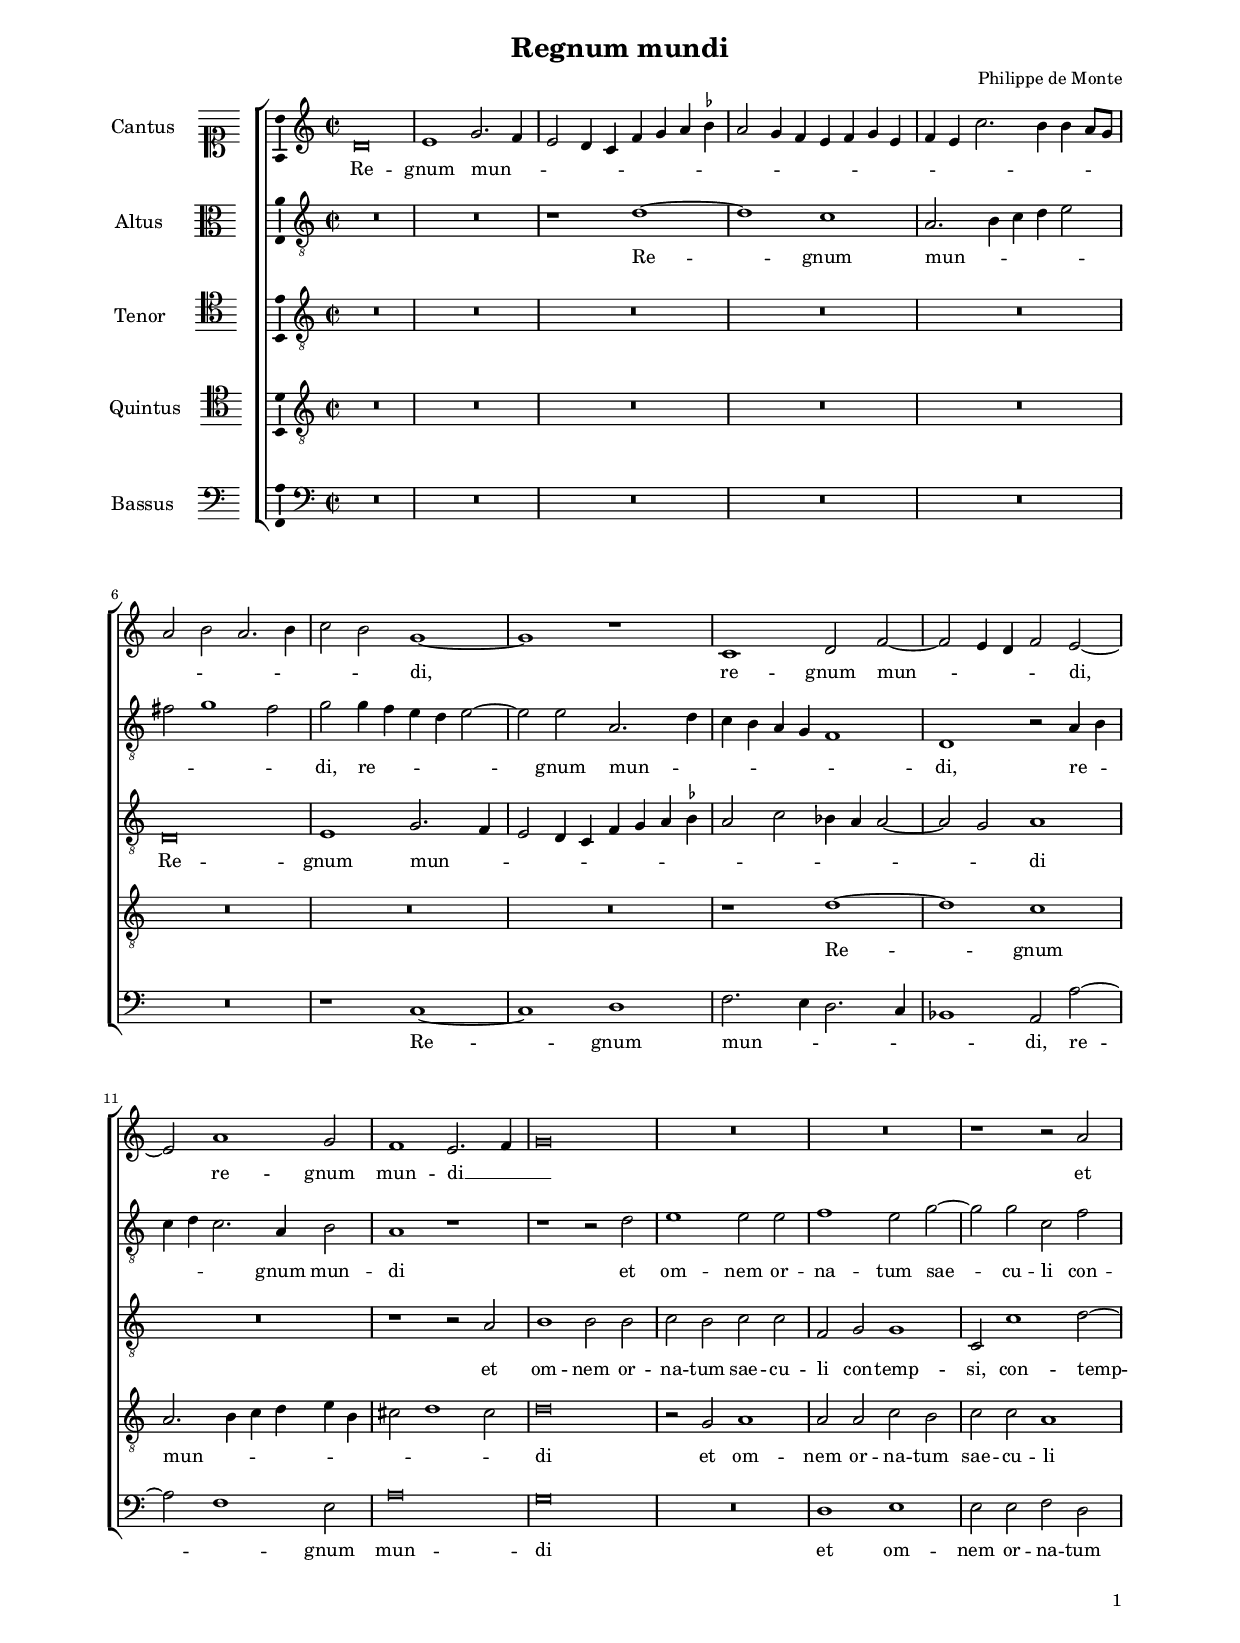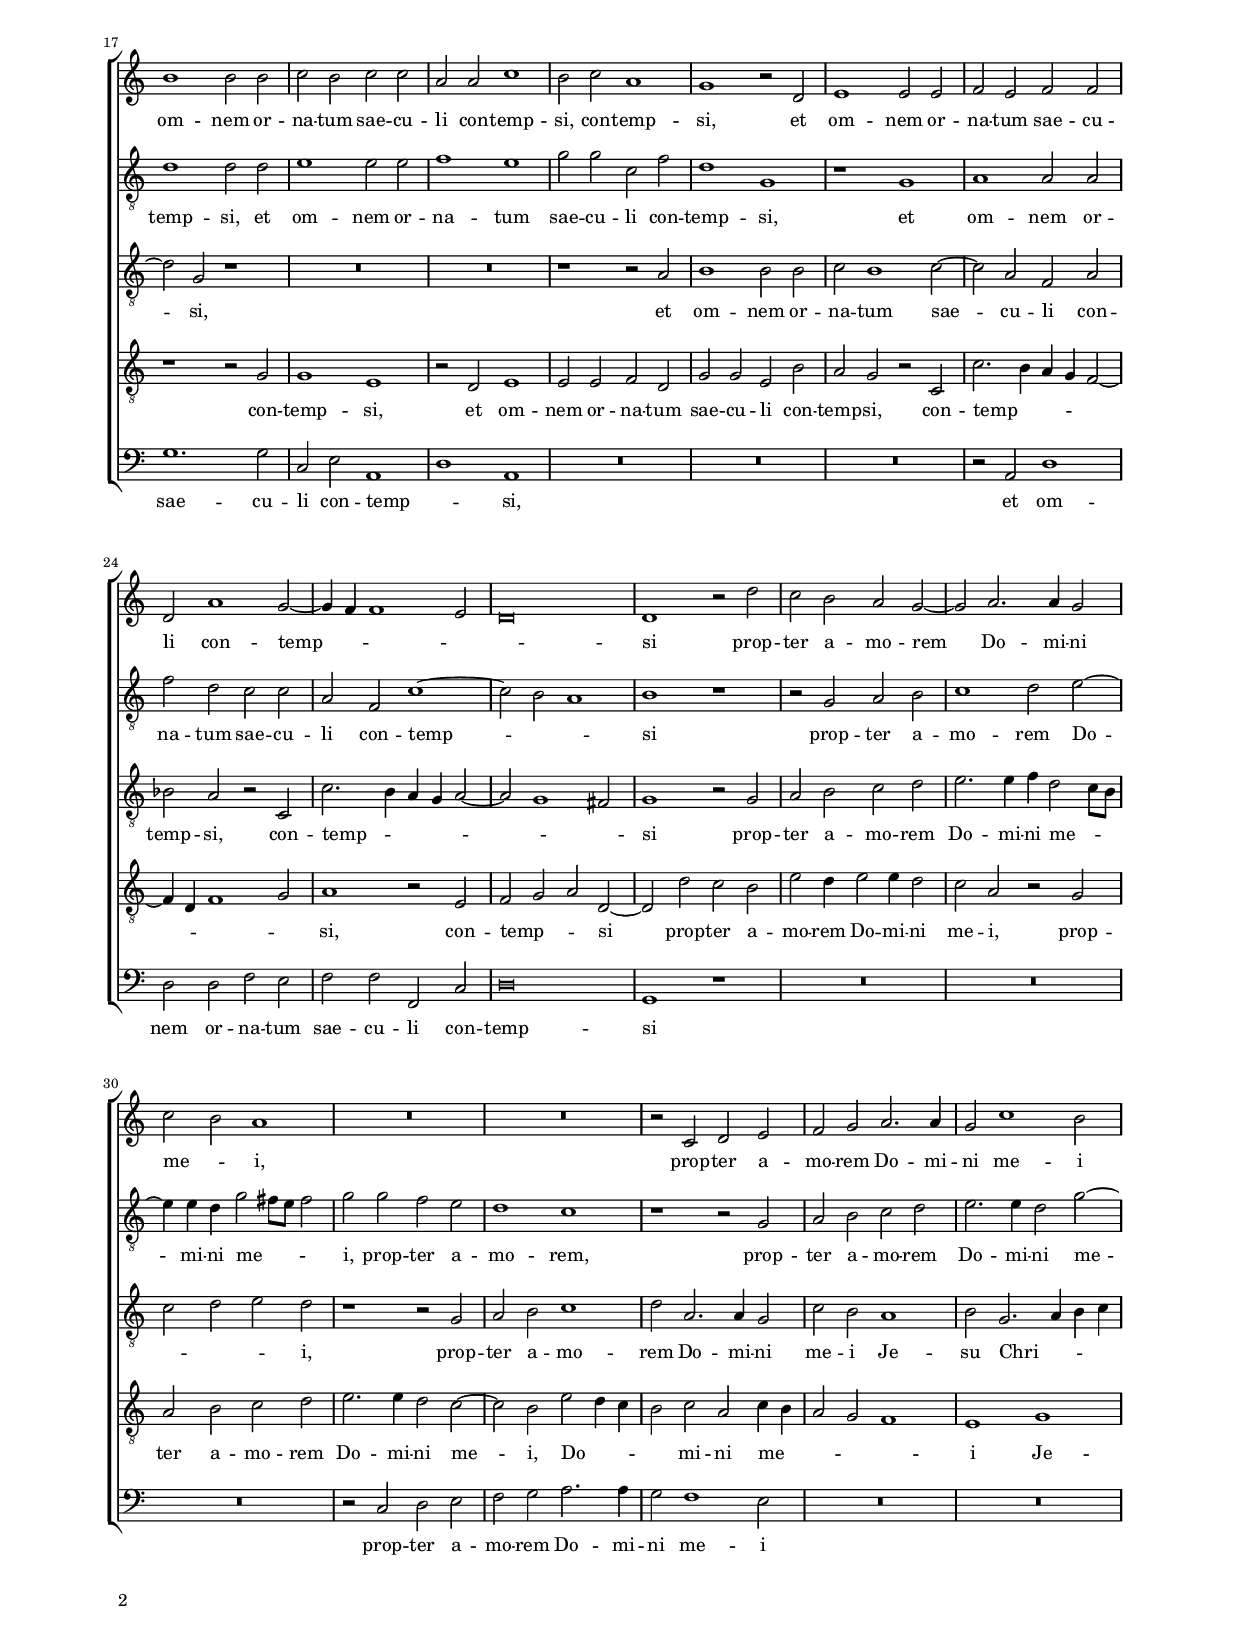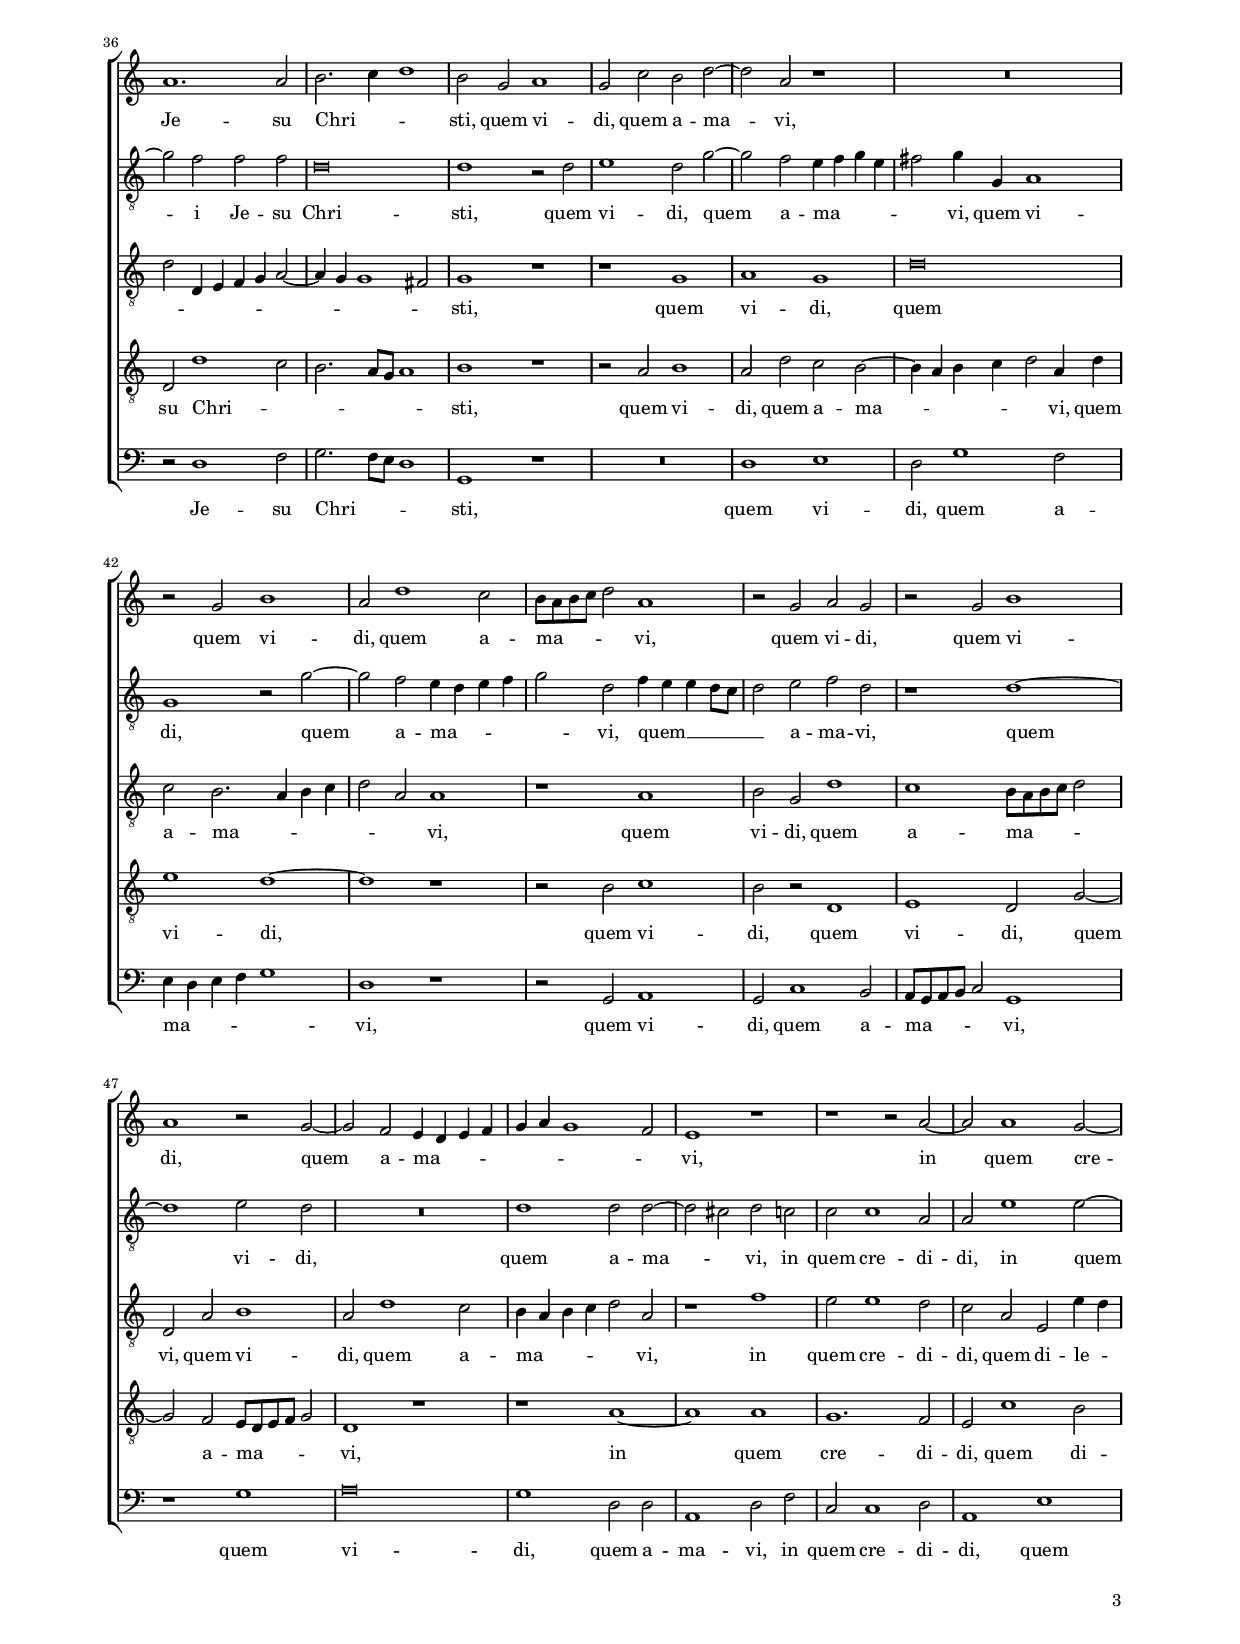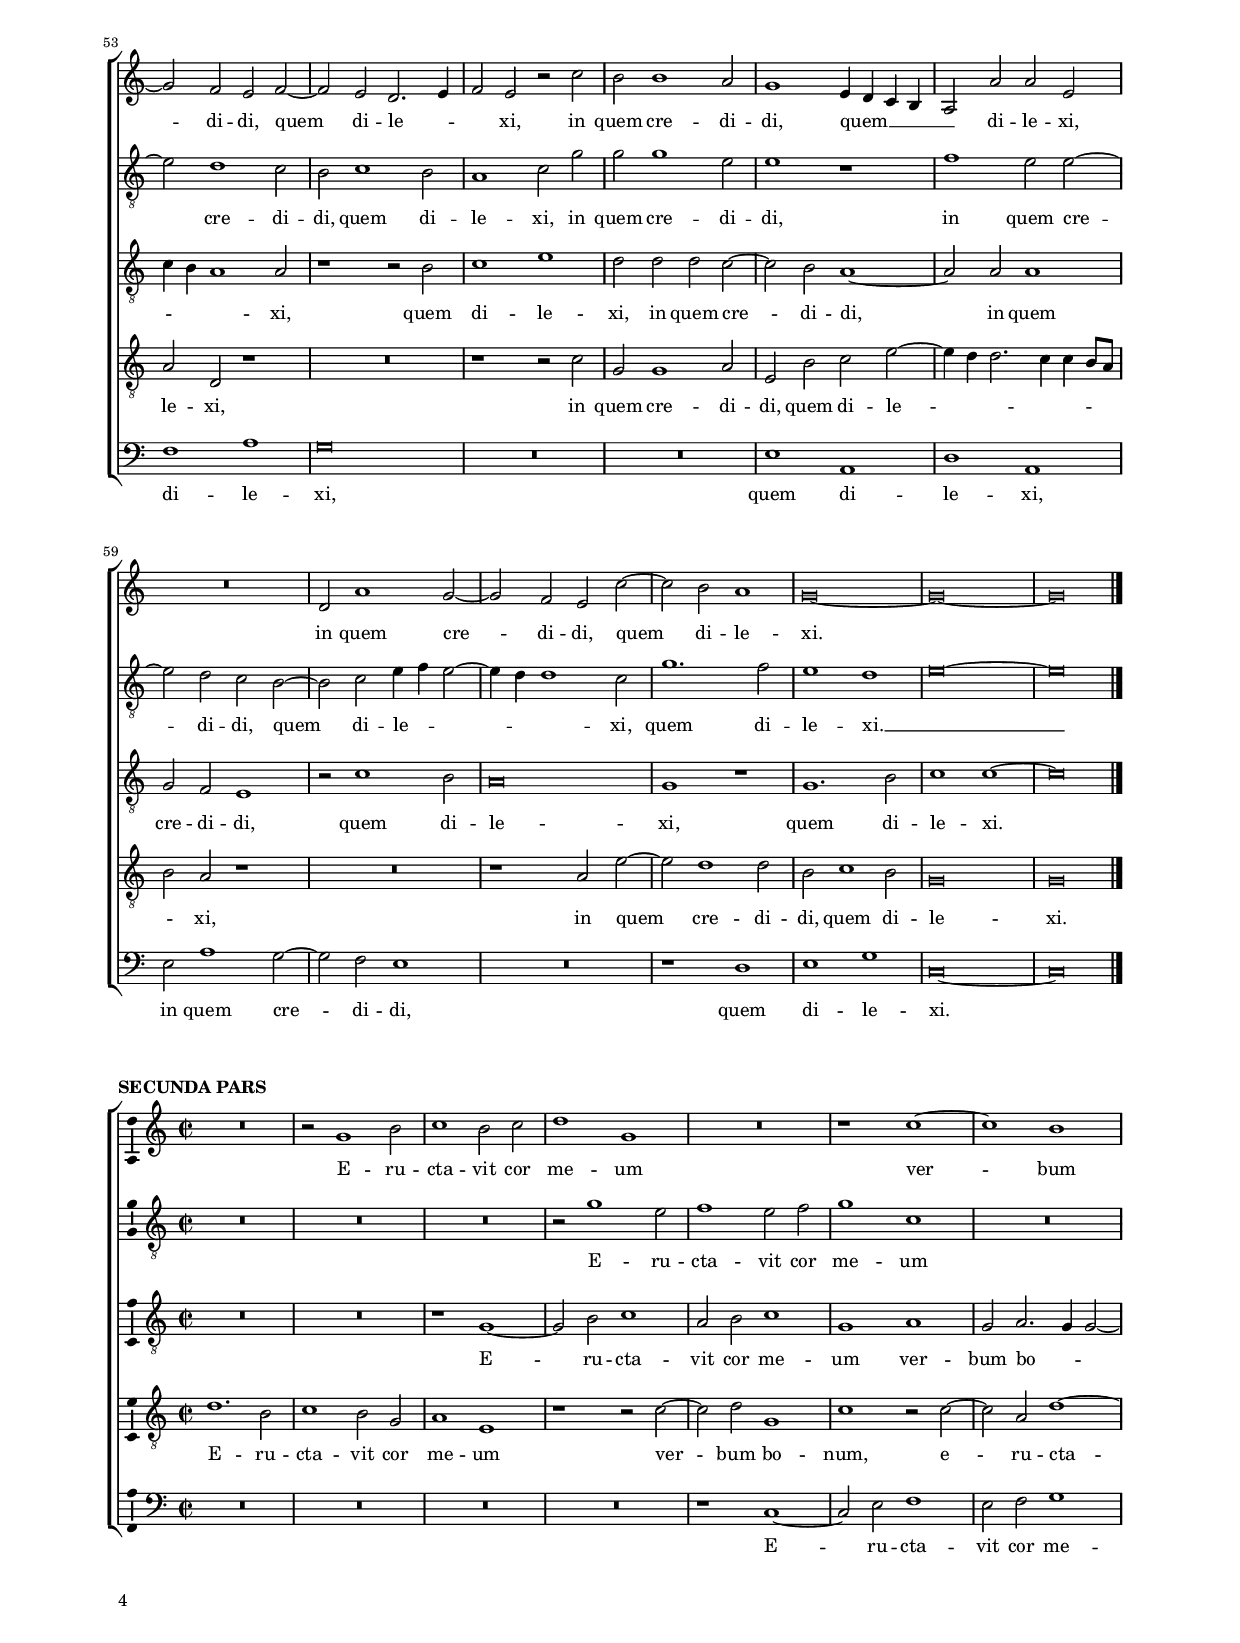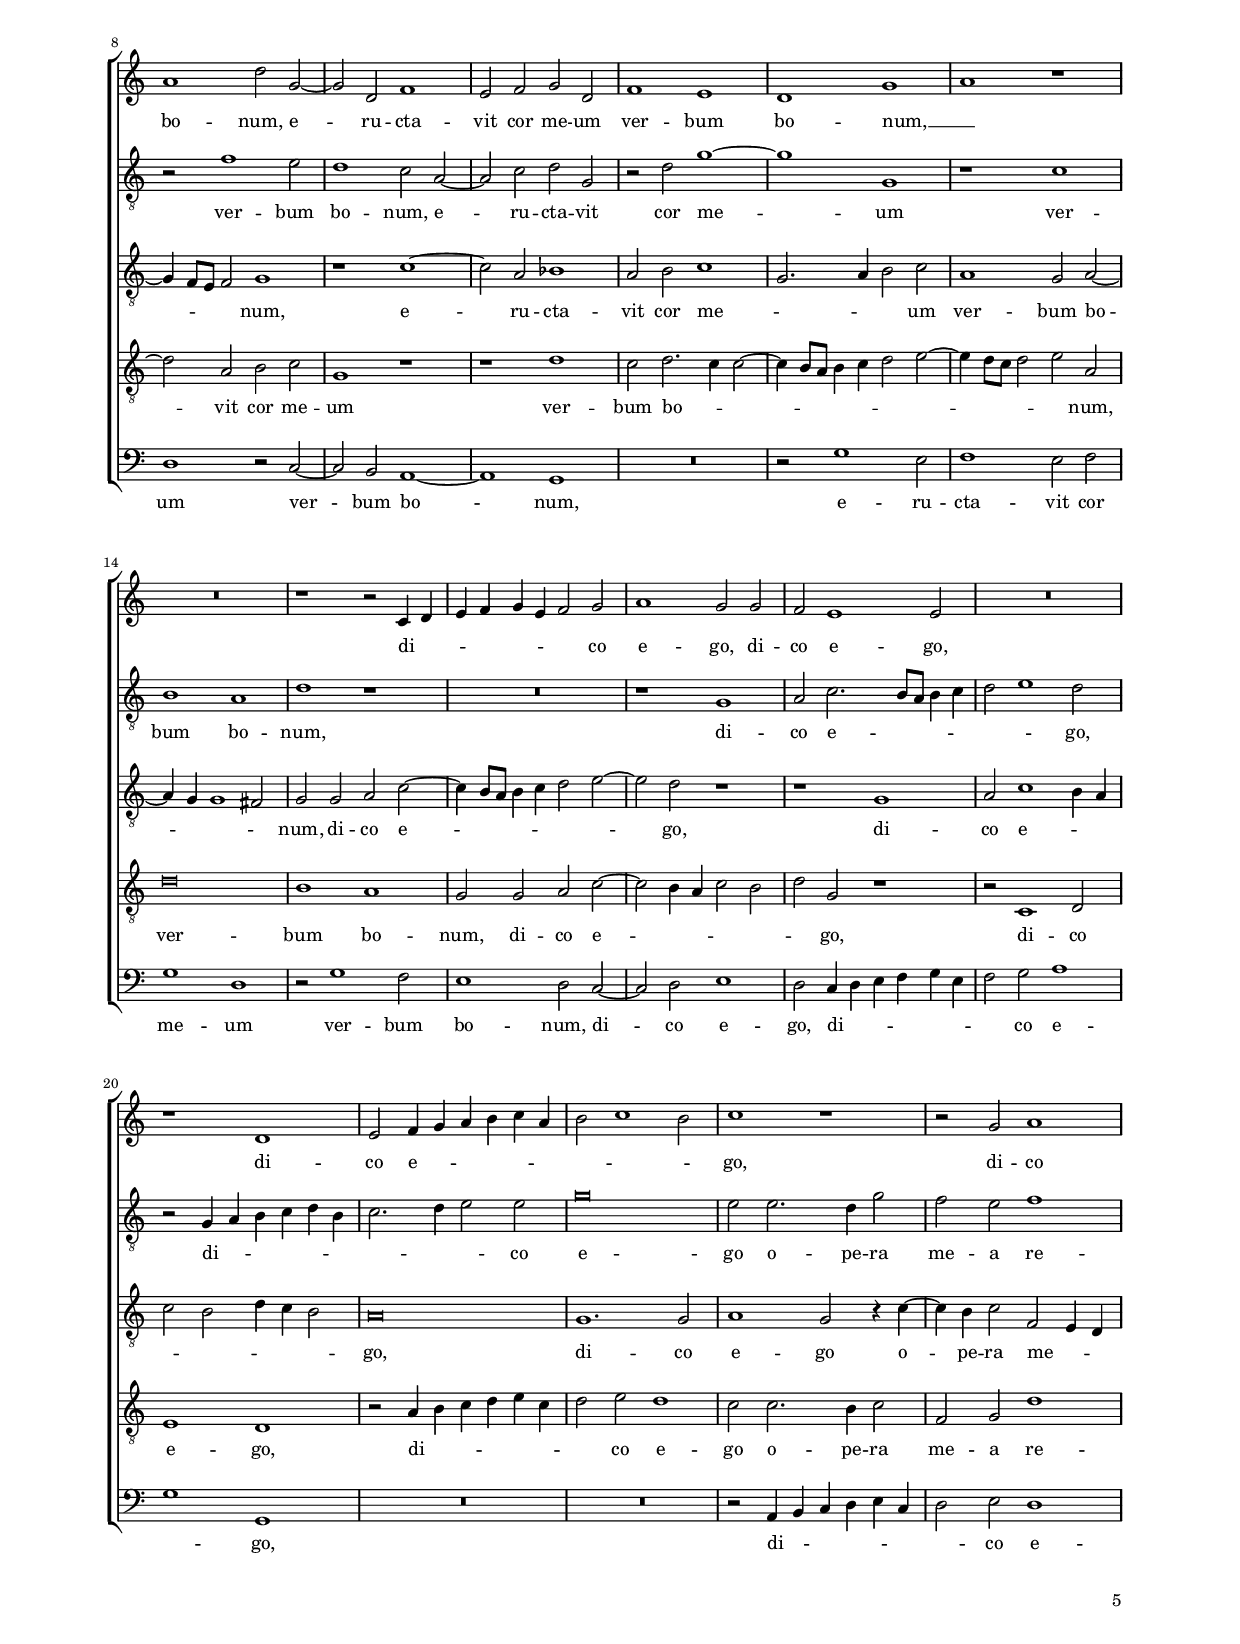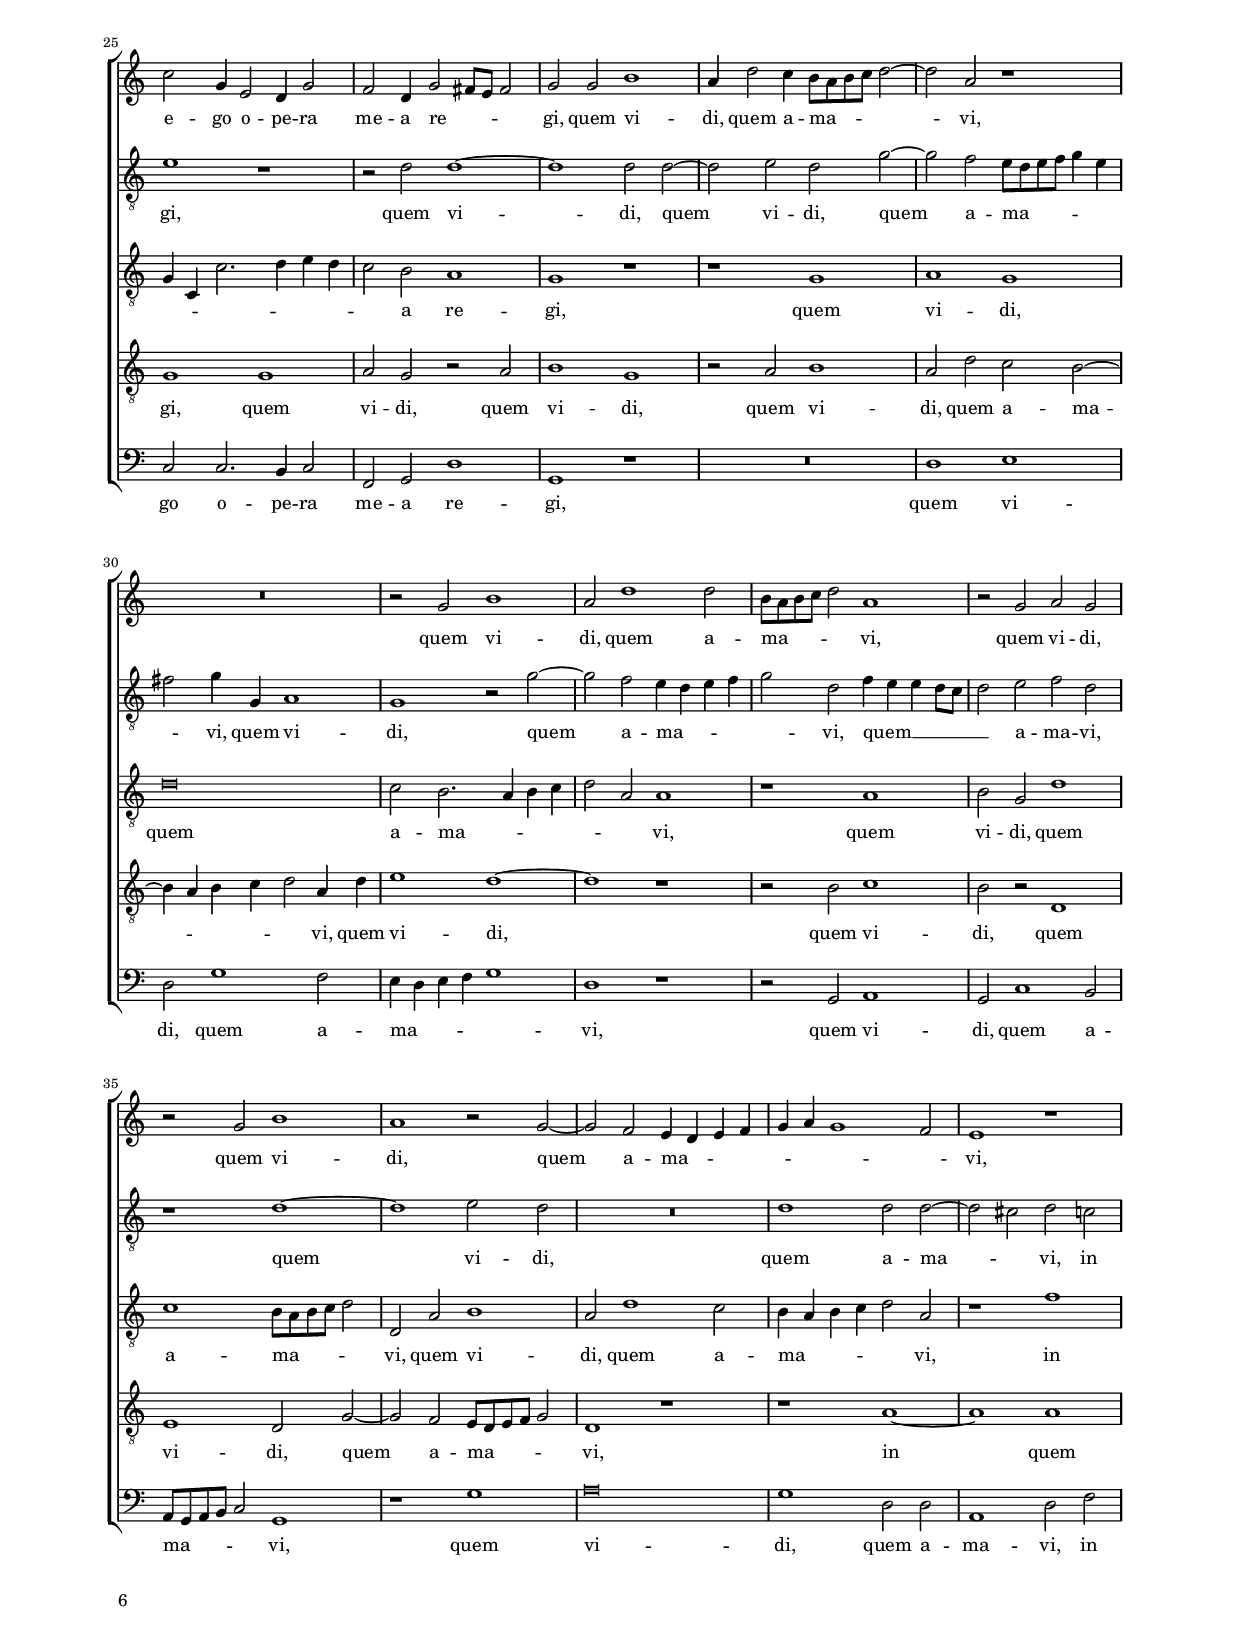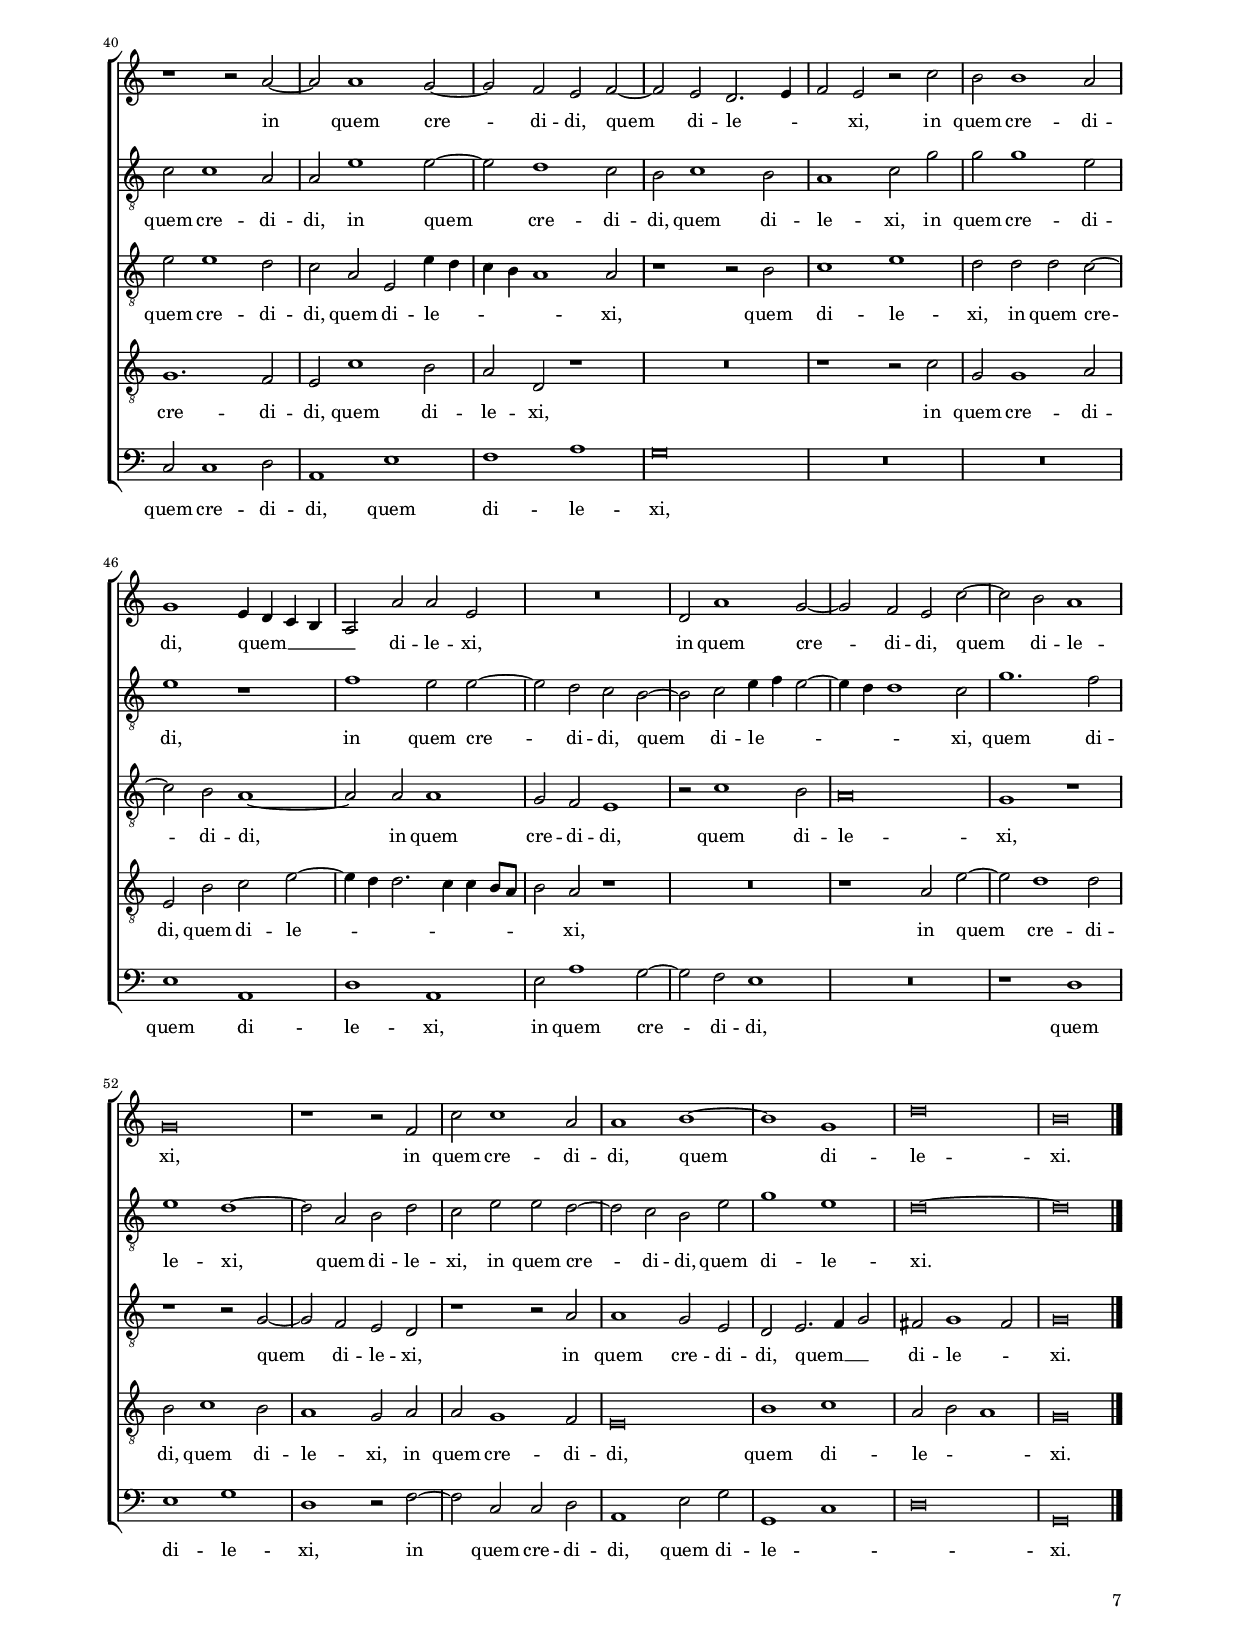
\header
{
  title="Regnum mundi"
  composer="Philippe de Monte"
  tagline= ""
}

\version "2.24.0"
\language deutsch
#(set-global-staff-size 15)
% #(set-default-paper-size "letter")
#(ly:set-option 'point-and-click #f)

	
	ficta = { \once \set suggestAccidentals = ##t }
	
	forget = #(define-music-function (music) (ly:music?) #{
		\accidentalStyle forget
		$music
		\accidentalStyle default
		#})
	


\paper
	{
	top-margin = 1.8 \cm
	bottom-margin = 1.2 \cm
	left-margin = 2 \cm
	right-margin = 2 \cm
	ragged-bottom = ##f
	ragged-last-bottom = ##t
	print-page-number = ##f
	score-system-spacing = #'((basic-distance . 16) (minimum-distance . 14) (padding . 5) (strechability . 150))
	system-system-spacing = #'((basic-distance . 16) (minimum-distance . 14) (padding . 5) (strechability . 150))
	oddFooterMarkup=\markup   \fill-line { "" \fromproperty #'page:page-number-string }
	evenFooterMarkup=\markup  \fill-line { \fromproperty #'page:page-number-string "" }
	last-bottom-spacing = #'((basic-distance . 12) (minimum-distance . 7) (padding . 4))
%	systems-per-page = 3
%	page-count = 6
%	min-systems-per-page = 3
	}

global = {
	\key c \major
	\time 2/2 \set Score.measureLength = #(ly:make-moment 2/1)
    \set Score.tempoHideNote = ##t
    \tempo 2 = 90
    \skip 1*2*65 \bar "|."
	}
	

incipitcantus = \markup { \score {
	{
	\set Staff.instrumentName = \markup { \fontsize #1 "Cantus" }
	\key c \major
	\clef soprano
	s4 \bar ""
	}
	\layout  {
	raggedright = ##t
	indent = 1.8 \cm
	line-width = 2.5 \cm
	\context { \Staff \remove Time_signature_engraver }
	\override Staff.Clef.Y-extent = #'(0 . 0)
	}} \hspace #1 }
      
      
incipitaltus = \markup { \score {
	{
	\set Staff.instrumentName = \markup { \fontsize #1 "Altus" }
	\key c \major
	\clef alto
	s4 \bar ""
	}
	\layout  {
	raggedright = ##t
	indent = 1.8 \cm
	line-width = 2.5 \cm
	\context { \Staff \remove Time_signature_engraver }
	\override Staff.Clef.Y-extent = #'(0 . 0)
	}} \hspace #1 }


incipittenor = \markup { \score {
	{
	\set Staff.instrumentName = \markup { \fontsize #1 "Tenor" }
	\key c \major
	\clef tenor
	s4 \bar ""
	}
	\layout  {
	raggedright = ##t
	indent = 1.8 \cm
	line-width = 2.5 \cm
	\context { \Staff \remove Time_signature_engraver }
	\override Staff.Clef.Y-extent = #'(0 . 0)
	}} \hspace #1 }
      
      
incipitquintus = \markup { \score {
	{
	\set Staff.instrumentName = \markup { \fontsize #1 "Quintus" }
	\key c \major
	\clef tenor
	s4 \bar ""
	}
	\layout  {
	raggedright = ##t
	indent = 1.8 \cm
	line-width = 2.5 \cm
	\context { \Staff \remove Time_signature_engraver }
	\override Staff.Clef.Y-extent = #'(0 . 0)
	}} \hspace #1 }
      
      
incipitbassus = \markup { \score {
	{
	\set Staff.instrumentName = \markup { \fontsize #1 "Bassus" }
	\key c \major
	\clef bass
	s4 \bar ""
	}
	\layout  {
	raggedright = ##t
	indent = 1.8 \cm
	line-width = 2.5 \cm
	\context { \Staff \remove Time_signature_engraver }
	\override Staff.Clef.Y-extent = #'(0 . 0)
	}} \hspace #1 }


cantus =  \relative c''
	{
	d,\breve
	e1 g2. f4
	e2 d4 c f g a \ficta b
	a2 g4 f e f g e
%5
	f4 e c'2. h4 h a8 g |
	a2 h a2. h4
	c2 h g1~
	g1 r
	c,1 d2 f~
%10
	f2 e4 d f2 e~ |
	e2 a1 g2
	f1 e2. f4
	g\breve
	R\breve
%15
	R\breve |
	r1 r2 a
	h1 h2 h
	c2 h c c
	a2 a c1
%20
	h2 c a1 |
	g1 r2 d
	e1 e2 e
	f2 e f f
	d2 a'1 g2~
%25
	g4 f f1 e2 |
	d\breve
	d1 r2 d'
	c2 h a g~
	g2 a2. a4 g2
%30
	c2 h a1 |
	R\breve
	R\breve
	r2 c, d e
	f2 g a2. a4
%35
	g2 c1 h2 |
	a1. a2
	h2. c4 d1
	h2 g a1
	g2 c h d~
%40
	d2 a r1 |
	R\breve
	r2 g h1
	a2 d1 c2
	h8 a h c d2 a1
%45
	r2 g a g |
	r2 g h1
	a1 r2 g~
	g2 f e4 d e f
	g4 a g1 f2
%50
	e1 r |
	r1 r2 a~
	a2 a1 g2~
	g2 f e f~
	f2 e d2. e4
%55
	f2 e r c' |
	h2 h1 a2
	g1 e4 d c h
	a2 a' a e
	R\breve
%60
	d2 a'1 g2~ |
	g2 f e c'~
	c2 h a1
	g\breve~
    g\breve~
%65
    g\breve |
	}


altus =  \relative c'
    {
	R\breve
	R\breve
	r1 d~
	d1 c
%5
	a2. h4 c d e2 |
	fis2 g1 fis2
	g2 g4 f e d e2~
	e2 e a,2. d4
	c4 h a g f1
%10
	d1 r2 a'4 h |
	c4 d c2. a4 h2
	a1 r
	r1 r2 d
	e1 e2 e
%15
	f1 e2 g~ |
	g2 g c, f
	d1 d2 d
	e1 e2 e
	f1 e
%20
	g2 g c, f |
	d1 g,
	r1 g
	a1 a2 a
	f'2 d c c
%25
	a2 f c'1~ |
	c2 h a1
	h1 r
	r2 g a h
	c1 d2 e~
%30
	e4 e d g2 fis8 e fis2 |
	g2 g f e
	d1 c
	r1 r2 g
	a2 h c d
%35
	e2. e4 d2 g~ |
	g2 f f f
	d\breve
	d1 r2 d
	e1 d2 g~
%40
	g2 f e4 f g e |
	fis2 g4 g, a1
	g1 r2 g'~
	g2 f e4 d e f
	g2 d f4 e e d8 c
%45
	d2 e f d |
	r1 d~
	d1 e2 d
	R\breve
	d1 d2 d~
%50
	d2 cis d c |
	c2 c1 a2
	a2 e'1 e2~
	e2 d1 c2
	h2 c1 h2
%55
	a1 c2 g' |
	g2 g1 e2
	e1 r
	f1 e2 e~
	e2 d c h~
%60
	h2 c e4 f e2~ |
	e4 d d1 c2
	g'1. f2
	e1 d
	e\breve~
%65
    e\breve |
	}


tenor =  \relative c'
	{
	R\breve
	R\breve
	R\breve
	R\breve
%5
	R\breve |
	d,\breve
	e1 g2. f4
	e2 d4 c f g a \ficta b
	a2 c b4 a a2~
%10
	a2 g a1 |
	R\breve
	r1 r2 a
	h1 h2 h
	c2 h c c
%15
	f,2 g g1 |
	c,2 c'1 d2~
	d2 g, r1
	R\breve
	R\breve
%20
	r1 r2 a |
	h1 h2 h
	c2 h1 c2~
	c2 a f a
	b2 a r c,
%25
	c'2. h4 a g a2~ |
	a2 g1 fis2
	g1 r2 g
	a2 h c d
	e2. e4 f4 d2 c8 h
%30
	c2 d e d |
	r1 r2 g,
	a2 h c1
	d2 a2. a4 g2
	c2 h a1
%35
	h2 g2. a4 h c |
	d2 d,4 e f g a2~
	a4 g g1 fis2
	g1 r
	r1 g
%40
	a1 g |
	d'\breve
	c2 h2. a4 h c
	d2 a a1
	r1 a
%45
	h2 g d'1 |
	c1 h8 a h c d2
	d,2 a' h1
	a2 d1 c2
	h4 a h c d2 a
%50
	r1 f' |
	e2 e1 d2
	c2 a e e'4 d
	c4 h a1 a2
	r1 r2 h
%55
	c1 e |
	d2 d d c~
	c2 h a1~
	a2 a a1
	g2 f e1
%60
	r2 c'1 h2 |
	a\breve
	g1 r
	g1. h2
	c1 c~
%65
	c\breve |
	}


quintus  =  \relative c'
	{
	R\breve
	R\breve
	R\breve
	R\breve
%5
	R\breve |
	R\breve
	R\breve
	R\breve
	r1 d~
%10
	d1 c |
	a2. h4 c d e h
	cis2 d1 cis2
	d\breve
	r2 g, a1
%15
	a2 a c h |
	c2 c a1
	r1 r2 g
	g1 e
	r2 d e1
%20
	e2 e f d |
	g2 g e h'
	a2 g r c,
	c'2. h4 a g f2~
	f4 d f1 g2
%25
	a1 r2 e |
	f2 g a d,~
	d2 d' c h
	e2 d4 e2 e4 d2
	c2 a r g
%30
	a2 h c d |
	e2. e4 d2 c~
	c2 h e d4 c
	h2 c a c4 h
	a2 g f1
%35
	e1 g |
	d2 d'1 c2
	h2. a8 g a1
	h1 r
	r2 a h1
%40
	a2 d c h~ |
	h4 a h c d2 a4 d
	e1 d~
	d1 r
	r2 h c1
%45
	h2 r d,1 |
	e1 d2 g~
	g2 f e8 d e f g2
	d1 r
	r1 a'~
%50
	a1 a |
	g1. f2
	e2 c'1 h2
	a2 d, r1
	R\breve
%55
	r1 r2 c' |
	g2 g1 a2
	e2 h' c e~
	e4 d d2. c4 c h8 a
	h2 a r1
%60
	R\breve |
	r1 a2 e'~
	e2 d1 d2
	h2 c1 h2
	g\breve
%65
	g\breve |
	}


bassus  =  \relative c
	{
	R\breve
	R\breve
	R\breve
	R\breve
%5
	R\breve |
	R\breve
	r1 c~
	c1 d
	f2. e4 d2. c4
%10
	b1 a2 a'~ |
	a2 f1 e2
	a\breve
	g\breve
	R\breve
%15
	d1 e |
	e2 e f d
	g1. g2
	c,2 e a,1
	d1 a
%20
	R\breve |
	R\breve
	R\breve
	r2 a d1
	d2 d f e
%25
	f2 f f, c' |
	d\breve
    g,1 r	
	R\breve
	R\breve
%30
	R\breve |
	r2 c d e
	f2 g a2. a4
	g2 f1 e2
	R\breve
%35
	R\breve |
	r2 d1 f2
	g2. f8 e d1
	g,1 r
	R\breve
%40
	d'1 e |
	d2 g1 f2
	e4 d e f g1
	d1 r
	r2 g, a1
%45
	g2 c1 h2 |
	a8 g a h c2 g1
	r1 g'
	a\breve
	g1 d2 d
%50
	a1 d2 f |
	c2 c1 d2
	a1 e'
	f1 a
	g\breve
%55
	R\breve |
	R\breve
	e1 a,
	d1 a
	e'2 a1 g2~
%60
	g2 f e1 |
	R\breve
	r1 d
	e1 g
	c,\breve~
%65
	c\breve |
	}


lyricscantus = \lyricmode {
	Re -- gnum mun -- _ _ _ _ _ _ _ _ _ _ _ _ _ _ _ _ _ _ _ _ _ _ _ _ _ _ _ _ di,
    re -- gnum mun -- _ _ _ di,
    re -- gnum mun -- di __ _ _
    et om -- nem or -- na -- tum sae -- cu -- li
    con -- temp -- si,
    con -- temp -- si,
    et om -- nem or -- na -- tum sae -- cu -- li
    con -- temp -- _ _ _ _ si
    prop -- ter a -- mo -- rem Do -- mi -- ni me -- _ i,
    prop -- ter a -- mo -- rem Do -- mi -- ni me -- i
    Je -- su Chri -- _ _ sti,
    quem vi -- di,
    quem a -- ma -- vi,
    quem vi -- di,
    quem a -- ma -- _ _ _ _ vi,
    quem vi -- di,
    quem vi -- di,
    quem a -- ma -- _ _ _ _ _ _ _ vi,
    in quem cre -- di -- di, quem di -- le -- _ _ xi,
    in quem cre -- di -- di, quem __ _ _ _ _ di -- le -- xi,
    in quem cre -- di -- di, quem di -- le -- xi.
	}


lyricsaltus = \lyricmode {
	Re -- gnum mun -- _ _ _ _ _ _ _ di,
    re -- _ _ _ _ gnum mun -- _ _ _ _ _ _ di,
    re -- _ _ _ _ gnum mun -- di
    et om -- nem or -- na -- tum sae -- cu -- li
    con -- temp -- si,
    et om -- nem or -- na -- tum sae -- cu -- li
    con -- temp -- si,
    et om -- nem or -- na -- tum sae -- cu -- li
    con -- temp -- _ _ si
    prop -- ter a -- mo -- rem Do -- mi -- ni me -- _ _ _ i,
    prop -- ter a -- mo -- rem,
    prop -- ter a -- mo -- rem Do -- mi -- ni me -- i
    Je -- su Chri -- sti,
    quem vi -- di,
    quem a -- ma -- _ _ _ _ vi,
    quem vi -- di,
    quem a -- ma -- _ _ _ _ vi,
    quem __ _ _ _ _ _ a -- ma -- vi,
    quem vi -- di,
    quem a -- ma -- _ vi,
    in quem cre -- di -- di,
    in quem cre -- di -- di, quem di -- le -- xi,
    in quem cre -- di -- di,
    in quem cre -- di -- di, quem di -- le -- _ _ _ _ xi,
    quem di -- le -- xi. __ _
	}


lyricstenor = \lyricmode {
	Re -- gnum mun -- _ _ _ _ _ _ _ _ _ _ _ _ _ _ di
    et om -- nem or -- na -- tum sae -- cu -- li
    con -- temp -- si,
    con -- temp -- si,
    et om -- nem or -- na -- tum sae -- cu -- li
    con -- temp -- si,
    con -- temp -- _ _ _ _ _ _ si
    prop -- ter a -- mo -- rem Do -- mi -- ni me -- _ _ _ _ _ i,
    prop -- ter a -- mo -- rem Do -- mi -- ni me -- i
    Je -- su Chri -- _ _ _ _ _ _ _ _ _ _ _ _ sti,
    quem vi -- di,
    quem a -- ma -- _ _ _ _ _ vi,
    quem vi -- di,
    quem a -- ma -- _ _ _ _ vi,
    quem vi -- di,
    quem a -- ma -- _ _ _ _ vi,
    in quem cre -- di -- di, quem di -- le -- _ _ _ _ xi,
    quem di -- le -- xi,
    in quem cre -- di -- di,
    in quem cre -- di -- di, quem di -- le -- xi,
    quem di -- le -- xi.
	}


lyricsquintus = \lyricmode {
	Re -- gnum mun -- _ _ _ _ _ _ _ _ di
    et om -- nem or -- na -- tum sae -- cu -- li
    con -- temp -- si,
    et om -- nem or -- na -- tum sae -- cu -- li
    con -- temp -- si,
    con -- temp -- _ _ _ _ _ _ _ si,
    con -- temp -- _ _ si
    prop -- ter a -- mo -- rem Do -- mi -- ni me -- i,
    prop -- ter a -- mo -- rem Do -- mi -- ni me -- i,
    Do -- _ _ _ mi -- ni me -- _ _ _ _ i
    Je -- su Chri -- _ _ _ _ _ sti,
    quem vi -- di,
    quem a -- ma -- _ _ _ _ vi,
    quem vi -- di,
    quem vi -- di,
    quem vi -- di,
    quem a -- ma -- _ _ _ _ vi,
    in quem cre -- di -- di, quem di -- le -- xi,
    in quem cre -- di -- di, quem di -- le -- _ _ _ _ _ _ _ xi,
    in quem cre -- di -- di, quem di -- le -- xi.
	}


lyricsbassus = \lyricmode {
	Re -- gnum mun -- _ _ _ _ di,
    re -- _ gnum mun -- di
    et om -- nem or -- na -- tum sae -- cu -- li
    con -- temp -- _ si,
    et om -- nem or -- na -- tum sae -- cu -- li
    con -- temp -- si
    prop -- ter a -- mo -- rem Do -- mi -- ni me -- i
    Je -- su Chri -- _ _ _ sti,
    quem vi -- di,
    quem a -- ma -- _ _ _ _ vi,
    quem vi -- di,
    quem a -- ma -- _ _ _ _ vi,
    quem vi -- di,
    quem a -- ma -- vi,
    in quem cre -- di -- di, quem di -- le -- xi,
    quem di -- le -- xi,
    in quem cre -- di -- di, quem di -- le -- xi.
	}


\score
{  
	% \transpose {
	\new ChoirStaff \with { \override StaffGrouper.staff-staff-spacing.basic-distance = #12 }
	<<

	\new Staff << \global
	\new Voice="v1" {
		\set Staff.instrumentName=\incipitcantus
		\set Staff.midiInstrument = "reed organ"
		\clef violin
		\cantus }
	\new Lyrics \lyricsto "v1" {\lyricscantus }
	>>


	\new Staff << \global
	\new Voice="v2" {
		\set Staff.instrumentName=\incipitaltus
		\set Staff.midiInstrument = "reed organ"
                \clef "G_8"
		\altus}
	\new Lyrics \lyricsto "v2" {\lyricsaltus }
	>>


	\new Staff << \global
	\new Voice="v3" {
		\set Staff.instrumentName=\incipittenor
		\set Staff.midiInstrument = "reed organ"
		\clef "G_8"
		\tenor }
	\new Lyrics \lyricsto "v3" {\lyricstenor }
	>>


	\new Staff << \global
	\new Voice="v5" {
		\set Staff.instrumentName=\incipitquintus
		\set Staff.midiInstrument = "reed organ"
		\clef "G_8"
		\quintus}
	\new Lyrics \lyricsto "v5" {\lyricsquintus }
	>>


	\new Staff << \global
	\new Voice="v4" {
		\set Staff.instrumentName=\incipitbassus
		\set Staff.midiInstrument = "reed organ"
		\clef bass
		\bassus }
	\new Lyrics \lyricsto "v4" {\lyricsbassus}
	>>

	>>
	% } % transpose

	\layout
	{
	indent = 2.5 \cm
	\context { \Staff \override TimeSignature.break-visibility = #end-of-line-invisible }
	\context { \Lyrics \override VerticalAxisGroup.nonstaff-relatedstaff-spacing.padding = #1.4 }
%	\context { \Lyrics \override LyricText.font-size = #1 }
	\context { \Staff \consists Ambitus_engraver }
	\context { \Score \override BarNumber.padding = #2 }
	\context { \Voice \override NoteHead.style = #'baroque }
	}


\midi
	{
	}

}

%%%%%%%%%%%%%%%%%%%%  SECUNDA PARS %%%%%%%%%%%%%%%%%%%%


global = {
	\key c \major
	\time 2/2 \set Score.measureLength = #(ly:make-moment 2/1)
    \set Score.tempoHideNote = ##t
    \tempo 2 = 90
    \skip 1*2*58 \bar "|."
	}


cantus =  \relative c''
	{
    R\breve   
	r2 g1 h2
	c1 h2 c
	d1 g,
%5
	R\breve |
	r1 c~
	c1 h
	a1 d2 g,~
	g2 d f1
%10
	e2 f g d |
	f1 e
	d1 g
	a1 r
	R\breve
%15
	r1 r2 c,4 d |
	e4 f g e f2 g
	a1 g2 g
	f2 e1 e2
	R\breve
%20
	r1 d |
	e2 f4 g a h c a
	h2 c1 h2
	c1 r
	r2 g a1
%25
	c2 g4 e2 d4 g2 |
	f2 d4 g2 fis8 e fis2
	g2 g h1
	a4 d2 c4 h8 a h c d2~
    d2 a r1
%30
	R\breve |
	r2 g h1
    a2 d1 d2
    h8 a h c d2 a1
    r2 g a g
%35
	r2 g h1 |
    a1 r2 g~
    g2 f e4 d e f 
    g4 a g1 f2
    e1 r
%40
	r1 r2 a~ |
	a2 a1 g2~
	g2 f e f~
	f2 e d2. e4
	f2 e r c'
%45
	h2 h1 a2 |
	g1 e4 d c h
	a2 a' a e
	R\breve
	d2 a'1 g2~
%50
	g2 f e c'~ |
	c2 h a1
	g\breve
	r1 r2 f
	c'2 c1 a2
%55
	a1 h~ |
	h1 g
	d'\breve
	h\breve |
	}


altus =  \relative c'
    {
	R\breve
	R\breve
	R\breve
	r2 g'1 e2
%5
	f1 e2 f |
	g1 c,
	R\breve
	r2 f1 e2
	d1 c2 a~
%10
	a2 c d g, |
	r2 d' g1~
	g1 g,
	r1 c
	h1 a
%15
	d1 r |
	R\breve
	r1 g,
	a2 c2. h8 a h4 c
	d2 e1 d2
%20
	r2 g,4 a h c d h |
	c2. d4 e2 e
	g\breve
	e2 e2. d4 g2
	f2 e f1
%25
	e1 r |
	r2 d d1~
	d1 d2 d~
	d2 e d g~
	g2 f e8 d e f g4 e
%30
	fis2 g4 g, a1 |
	g1 r2 g'~
	g2 f e4 d e f
	g2 d f4 e e d8 c
	d2 e f d
%35
	r1 d~ |
	d1 e2 d
	R\breve
	d1 d2 d~
	d2 cis d c
%40
	c2 c1 a2 |
	a2 e'1 e2~
	e2 d1 c2
	h2 c1 h2
	a1 c2 g'
%45
	g2 g1 e2 | 
	e1 r
	f1 e2 e~
	e2 d c h~
	h2 c e4 f e2~
%50
	e4 d d1 c2 |
	g'1. f2
	e1 d~
	d2 a h d
	c2 e e d~
%55
	d2 c h e |
	g1 e
	d\breve~
    d\breve |
	}


tenor =  \relative c'
	{
	R\breve
	R\breve
	r1 g~
	g2 h c1
%5
	a2 h c1 |
	g1 a
	g2 a2. g4 g2~
	g4 f8 e f2 g1
	r1 c~
%10
	c2 a b1 |
	a2 h c1
	g2. a4 h2 c
	a1 g2 a~
	a4 g g1 fis2
%15
	g2 g a c~ |
	c4 h8 a h4 c d2 e~
	e2 d r1
	r1 g,
	a2 c1 h4 a
%20
	c2 h d4 c h2 |
	a\breve
	g1. g2
	a1 g2 r4 c~
	c4 h c2 f, e4 d
%25
	g4 c, c'2. d4 e d |
	c2 h a1
	g1 r
	r1 g
	a1 g
%30
	d'\breve |
	c2 h2. a4 h c
	d2 a a1
	r1 a
	h2 g d'1
%35
	c1 h8 a h c d2 |
	d,2 a' h1
	a2 d1 c2
	h4 a h c d2 a
	r1 f'
%40
	e2 e1 d2 |
	c2 a e e'4 d
	c4 h a1 a2
	r1 r2 h
	c1 e
%45
	d2 d d c~ |
	c2 h a1~
	a2 a a1
	g2 f e1
	r2 c'1 h2
%50
	a\breve |
	g1 r
	r1 r2 g~
	g2 f e d
	r1 r2 a'
%55
	a1 g2 e |
	d2 e2. f4 g2
	fis2 g1 fis2
	g\breve |
	}


quintus  =  \relative c'
	{
	d1. h2
	c1 h2 g
	a1 e
	r1 r2 c'~
%5
	c2 d g,1 |
	c1 r2 c~
	c2 a d1~
	d2 a h c
	g1 r
%10
	r1 d' |
	c2 d2. c4 c2~
	c4 h8 a h4 c d2 e~
	e4 d8 c d2 e a,
	d\breve
%15
	h1 a |
	g2 g a c~
	c2 h4 a c2 h
	d2 g, r1
	r2 c,1 d2
%20
	e1 d |
	r2 a'4 h c d e c
	d2 e d1
	c2 c2. h4 c2
	f,2 g d'1
%25
	g,1 g |
	a2 g r a
	h1 g
	r2 a h1
	a2 d c h~
%30
	h4 a h c d2 a4 d |
	e1 d~
	d1 r
	r2 h c1
	h2 r d,1
%35
	e1 d2 g~ |
	g2 f e8 d e f g2
	d1 r
	r1 a'~
	a1 a
%40
	g1. f2 |
	e2 c'1 h2
	a2 d, r1
	R\breve
	r1 r2 c'
%45
	g2 g1 a2 |
	e2 h' c e~
	e4 d d2. c4 c h8 a
	h2 a r1
	R\breve
%50
	r1 a2 e'~ |
	e2 d1 d2
	h2 c1 h2
	a1 g2 a
	a2 g1 f2
%55
	e\breve |
	h'1 c
	a2 h a1
	g\breve |
	}


bassus  =  \relative c
	{
	R\breve
	R\breve
	R\breve
	R\breve
%5
	r1 c~ |
	c2 e f1
	e2 f g1
	d1 r2 c~
	c2 h a1~
%10
	a1 g |
	R\breve
	r2 g'1 e2
	f1 e2 f
	g1 d
%15
	r2 g1 f2 |
	e1 d2 c~
	c2 d e1
	d2 c4 d e f g e
	f2 g a1
%20
	g1 g, |
	R\breve
	R\breve
	r2 a4 h c d e c
	d2 e d1
%25
	c2 c2. h4 c2 |
	f,2 g d'1
	g,1 r
	R\breve
	d'1 e
%30
	d2 g1 f2 |
	e4 d e f g1
	d1 r
	r2 g, a1
	g2 c1 h2
%35
	a8 g a h c2 g1 |
	r1 g'
	a\breve
	g1 d2 d
	a1 d2 f
%40
	c2 c1 d2 |
	a1 e'
	f1 a
	g\breve
	R\breve
%45
	R\breve |
	e1 a,
	d1 a
	e'2 a1 g2~
	g2 f e1
%50
	R\breve |
	r1 d
	e1 g
	d1 r2 f~
	f2 c c d
%55
	a1 e'2 g |
	g,1 c
	d\breve
	g,\breve |
	}


lyricscantus = \lyricmode {
	E -- ru -- cta -- vit cor me -- um ver -- bum bo -- num,
    e -- ru -- cta -- vit cor me -- um ver -- bum bo -- num, __ _
    di -- _ _ _ _ _ _ co e -- go,
    di -- co e -- go,
    di -- co e -- _ _ _ _ _ _ _ _ go,
    di -- co e -- go
    o -- pe -- ra me -- a re -- _ _ _ gi,
    quem vi -- di,
    quem a -- ma -- _ _ _ _ vi,
    quem vi -- di,
    quem a -- ma -- _ _ _ _ vi,
    quem vi -- di,
    quem vi -- di,
    quem a -- ma -- _ _ _ _ _ _ _ vi,
    in quem cre -- di -- di, quem di -- le -- _ _ xi,
    in quem cre -- di -- di, quem __ _ _ _ _ di -- le -- xi,
    in quem cre -- di -- di, quem di -- le -- xi,
    in quem cre -- di -- di, quem di -- le -- xi.
	}


lyricsaltus = \lyricmode {
	E -- ru -- cta -- vit cor me -- um ver -- bum bo -- num,
    e -- ru -- cta -- vit cor me -- um ver -- bum bo -- num,
    di -- co e -- _ _ _ _ _ _ go,
    di -- _ _ _ _ _ _ _ _ co e -- go
    o -- pe -- ra me -- a re -- gi,
    quem vi -- di,
    quem vi -- di,
    quem a -- ma -- _ _ _ _ _ _ vi,
    quem vi -- di,
    quem a -- ma -- _ _ _ _ vi,
    quem __ _ _ _ _ _ a -- ma -- vi,
    quem vi -- di,
    quem a -- ma -- _ vi,
    in quem cre -- di -- di,
    in quem cre -- di -- di, quem di -- le -- xi,
    in quem cre -- di -- di,
    in quem cre -- di -- di, quem di -- le -- _ _ _ _ xi,
    quem di -- le -- xi,
    quem di -- le -- xi,
    in quem cre -- di -- di, quem di -- le -- xi.
	}


lyricstenor = \lyricmode {
	E -- ru -- cta -- vit cor me -- um ver -- bum bo -- _ _ _ _ _ num,
    e -- ru -- cta -- vit cor me -- _ _ _ um ver -- bum bo -- _ _ _ num,
    di -- co e -- _ _ _ _ _ _ go,
    di -- co e -- _ _ _ _ _ _ _ go,
    di -- co e -- go
    o -- pe -- ra me -- _ _ _ _ _ _ _ _ _ a re -- gi,
    quem vi -- di,
    quem a -- ma -- _ _ _ _ _ vi,
    quem vi -- di,
    quem a -- ma -- _ _ _ _ vi,
    quem vi -- di,
    quem a -- ma -- _ _ _ _ vi,
    in quem cre -- di -- di, quem di -- le -- _ _ _ _ xi,
    quem di -- le -- xi,
    in quem cre -- di -- di,
    in quem cre -- di -- di, quem di -- le -- xi,
    quem di -- le -- xi,
    in quem cre -- di -- di, quem __ _ _ di -- le -- _ xi.
	}


lyricsquintus = \lyricmode {
	E -- ru -- cta -- vit cor me -- um ver -- bum bo -- num,
    e -- ru -- cta -- vit cor me -- um ver -- bum bo -- _ _ _ _ _ _ _ _ _ _ _ _ num,
    ver -- bum bo -- num,
    di -- co e -- _ _ _ _ _ go,
    di -- co e -- go,
    di -- _ _ _ _ _ _ co e -- go
    o -- pe -- ra me -- a re -- gi,
    quem vi -- di,
    quem vi -- di,
    quem vi -- di,
    quem a -- ma -- _ _ _ _ vi,
    quem vi -- di,
    quem vi -- di,
    quem vi -- di,
    quem a -- ma -- _ _ _ _ vi,
    in quem cre -- di -- di, quem di -- le -- xi,
    in quem cre -- di -- di, quem di -- le -- _ _ _ _ _ _ _ xi,
    in quem cre -- di -- di, quem di -- le -- xi,
    in quem cre -- di -- di, quem di -- le -- _ _ xi.
	}


lyricsbassus = \lyricmode {
	E -- ru -- cta -- vit cor me -- um ver -- bum bo -- num,
    e -- ru -- cta -- vit cor me -- um ver -- bum bo -- num,
    di -- co e -- go,
    di -- _ _ _ _ _ _ co e -- _ go,
    di -- _ _ _ _ _ _ co e -- go
    o -- pe -- ra me -- a re -- gi,
    quem vi -- di,
    quem a -- ma -- _ _ _ _ vi,
    quem vi -- di,
    quem a -- ma -- _ _ _ _ vi,
    quem vi -- di,
    quem a -- ma -- vi,
    in quem cre -- di -- di, quem di -- le -- xi,
    quem di -- le -- xi,
    in quem cre -- di -- di, quem di -- le -- xi,
    in quem cre -- di -- di, quem di -- le -- _ _ xi.
	}


\score
	{  
	% \transpose {
	\new ChoirStaff \with { \override StaffGrouper.staff-staff-spacing.basic-distance = #12 }
	<<

	\new Staff <<\global
	\new Voice="v1" {
	  %\set Staff.instrumentName=Cantus
		\set Staff.midiInstrument = "reed organ"
		\clef violin
		\cantus }
	\new Lyrics \lyricsto "v1" {\lyricscantus }
	>>


	\new Staff << \global
	\new Voice="v2" {
	  %\set Staff.instrumentName=Altus
		\set Staff.midiInstrument = "reed organ"
		\clef "G_8"
		\altus}
	\new Lyrics \lyricsto "v2" {\lyricsaltus }
	>>


	\new Staff <<\global
	\new Voice="v3" {
	  %\set Staff.instrumentName=Tenor
		\set Staff.midiInstrument = "reed organ"
		\clef "G_8"
		\tenor }
	\new Lyrics \lyricsto "v3" {\lyricstenor }
	>>


	\new Staff << \global
	\new Voice="v5" {
	  %\set Staff.instrumentName=Quintus
		\set Staff.midiInstrument = "reed organ"
		\clef "G_8"
		\quintus}
	\new Lyrics \lyricsto "v5" {\lyricsquintus }
	>>


	\new Staff <<\global
	\new Voice="v4" {
	  %\set Staff.instrumentName=Bassus
		\set Staff.midiInstrument = "reed organ"
		\clef bass
		\bassus }
	\new Lyrics \lyricsto "v4" {\lyricsbassus}
	>>
	
	>>
	% } % transpose

	\layout
	{
	indent = 0 \cm
	\context { \Staff \override TimeSignature.break-visibility = #end-of-line-invisible }
	\context { \Lyrics \override VerticalAxisGroup.nonstaff-relatedstaff-spacing.padding = #1.4 }
%	\context { \Lyrics \override LyricText.font-size = #1 }
	\context { \Staff \consists Ambitus_engraver }
	\context { \Score \override BarNumber.padding = #2 }
	\context { \Voice \override NoteHead.style = #'baroque }
	}

	\header { piece = \markup { \raise #2 \bold "SECUNDA PARS"} }

\midi
	{
	}
	
}

% EOF
